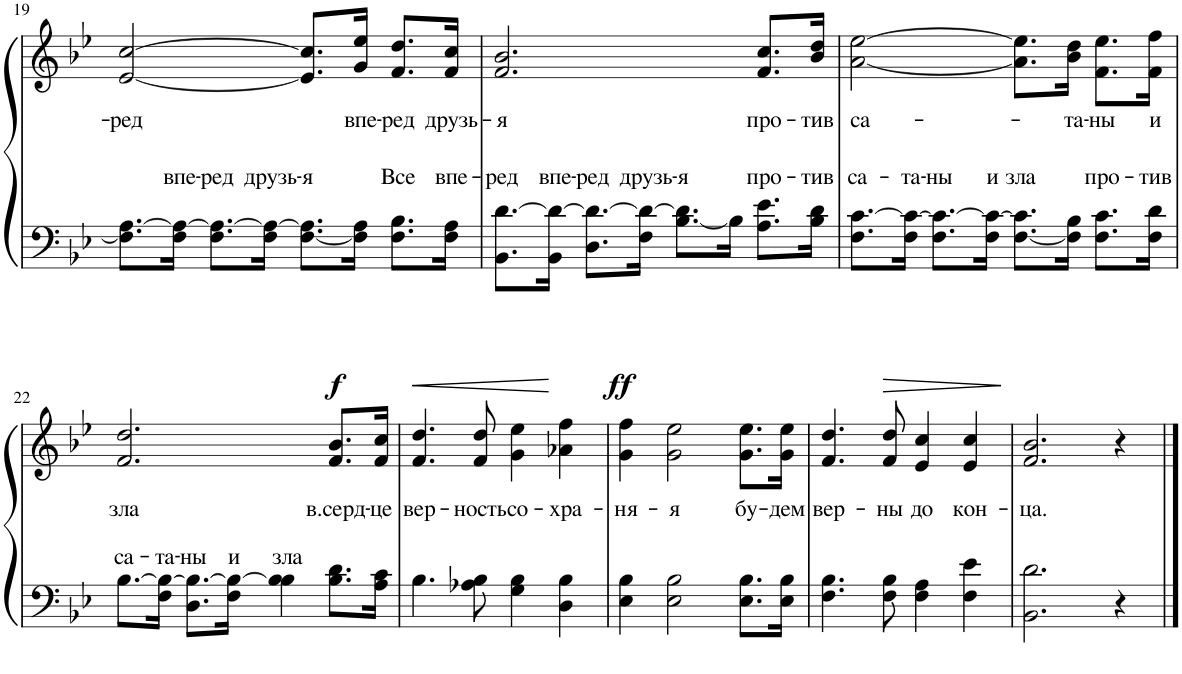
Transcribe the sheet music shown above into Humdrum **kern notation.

**kern	**text	**kern	**text	**dynam
*part1	*part1	*part1	*part1	*part1
*staff2	*staff2	*staff1	*staff1	*staff1/2
*I"Piano	*	*	*	*
*I'Pno.	*	*	*	*
!!LO:PB:g=z
*clefF4	*	*clefG2	*	*
*k[b-e-]	*	*k[b-e-]	*	*
*M4/4	*	*M4/4	*	*
*met(c)	*	*met(c)	*	*
=19	=19	=19	=19	=19
!	!	!	!LO:LY:b	!
8.F\] [8.A\L	.	[2e-/ [2cc/	-ред	.
!	!LO:LY:a	!	!	!
16F\ 16A\_Jk	впе-	.	.	.
!	!LO:LY:a	!	!	!
8.F\ 8.A\_L	-ред	.	.	.
!	!LO:LY:a	!	!	!
16F\ 16A\_Jk	друзь-	.	.	.
!	!LO:LY:a	!	!	!
[8.F\ 8.A\]L	-я	8.e-/] 8.cc/]L	.	.
!	!	!	!LO:LY:b	!
16F\] 16A\Jk	.	16g/ 16ee-/Jk	впе-	.
!	!LO:LY:a	!	!LO:LY:b	!
8.F\ 8.B-\L	Все	8.f/ 8.dd/L	-ред	.
!	!LO:LY:a	!	!LO:LY:b	!
16F\ 16A\Jk	впе-	16f/ 16cc/Jk	друзь-	.
=20	=20	=20	=20	=20
!	!LO:LY:a	!	!LO:LY:b	!
8.BB-\ [8.d\L	-ред	2.f/ 2.b-/	-я	.
!	!LO:LY:a	!	!	!
16BB-\ 16d\_Jk	впе-	.	.	.
!	!LO:LY:a	!	!	!
8.D\ 8.d\_L	-ред	.	.	.
!	!LO:LY:a	!	!	!
16F\ 16d\_Jk	друзь-	.	.	.
!	!LO:LY:a	!	!	!
[8.B-\ 8.d\]L	-я	.	.	.
16B-\Jk]	.	.	.	.
!	!LO:LY:a	!	!LO:LY:b	!
8.A\ 8.e-\L	про-	8.f/ 8.cc/L	про-	.
!	!LO:LY:a	!	!LO:LY:b	!
16B-\ 16d\Jk	-тив	16b-/ 16dd/Jk	-тив	.
=21	=21	=21	=21	=21
!	!LO:LY:a	!	!LO:LY:b	!
8.F\ [8.c\L	са-	[2a\ [2ee-\	са-	.
!	!LO:LY:a	!	!	!
16F\ 16c\_Jk	-та-	.	.	.
!	!LO:LY:a	!	!	!
8.F\ 8.c\_L	-ны	.	.	.
!	!LO:LY:a	!	!	!
16F\ 16c\_Jk	и	.	.	.
!	!LO:LY:a	!	!	!
[8.F\ 8.c\]L	зла	8.a\] 8.ee-\]L	.	.
!	!	!	!LO:LY:b	!
16F\] 16B-\Jk	.	16b-\ 16dd\Jk	-та-	.
!	!LO:LY:a	!	!LO:LY:b	!
8.F\ 8.c\L	про-	8.f\ 8.ee-\L	-ны	.
!	!LO:LY:a	!	!LO:LY:b	!
16F\ 16d\Jk	-тив	16f\ 16ff\Jk	и	.
!!LO:LB:g=z
=22	=22	=22	=22	=22
!	!LO:LY:a	!	!LO:LY:b	!
[8.B-\L	са-	2.f/ 2.dd/	зла	.
!	!LO:LY:a	!	!	!
16F\ 16B-\_Jk	-та-	.	.	.
!	!LO:LY:a	!	!	!
8.D\ 8.B-\_L	-ны	.	.	.
!	!LO:LY:a	!	!	!
16F\ 16B-\_Jk	и	.	.	.
!	!LO:LY:a	!	!	!
4B-\] 4B-\	зла	.	.	.
!	!	!	!LO:LY:b	!LO:DY:a
8.B-\ 8.d\L	.	8.f/ 8.b-/L	в.серд-	f
!	!	!	!LO:LY:b	!
16A\ 16c\Jk	.	16f/ 16cc/Jk	-це	.
=23	=23	=23	=23	=23
!	!	!	!LO:LY:b	!LO:HP:b
4.B-\	.	4.f/ 4.dd/	вер-	<
!	!	!	!LO:LY:b	!
8A-X\ 8B-\	.	8f/ 8dd/	-ность	.
!	!	!	!LO:LY:b	!
4G\ 4B-\	.	4g\ 4ee-\	со-	.
!	!	!	!LO:LY:b	!
4D\ 4B-\	.	4a-X\ 4ff\	-хра-	[
=24	=24	=24	=24	=24
!	!	!	!LO:LY:b	!LO:DY:a
4E-\ 4B-\	.	4g\ 4ff\	-ня-	ff
!	!	!	!LO:LY:b	!
2E-\ 2B-\	.	2g\ 2ee-\	-я	.
!	!	!	!LO:LY:b	!
8.E-\ 8.B-\L	.	8.g\ 8.ee-\L	бу-	.
!	!	!	!LO:LY:b	!
16E-\ 16B-\Jk	.	16g\ 16ee-\Jk	-дем	.
=25	=25	=25	=25	=25
!	!	!	!LO:LY:b	!
4.F\ 4.B-\	.	4.f/ 4.dd/	вер-	.
!	!	!	!LO:LY:b	!LO:HP:b
8F\ 8B-\	.	8f/ 8dd/	-ны	>
!	!	!	!LO:LY:b	!
4F\ 4A\	.	4e-/ 4cc/	до	.
!	!	!	!LO:LY:b	!
4F\ 4e-\	.	4e-/ 4cc/	кон-	.
.	.	.	.	]
=26	=26	=26	=26	=26
!	!	!	!LO:LY:b	!
2.BB-\ 2.d\	.	2.f/ 2.b-/	-ца.	.
4r	.	4r	.	.
==	==	==	==	==
*-	*-	*-	*-	*-
